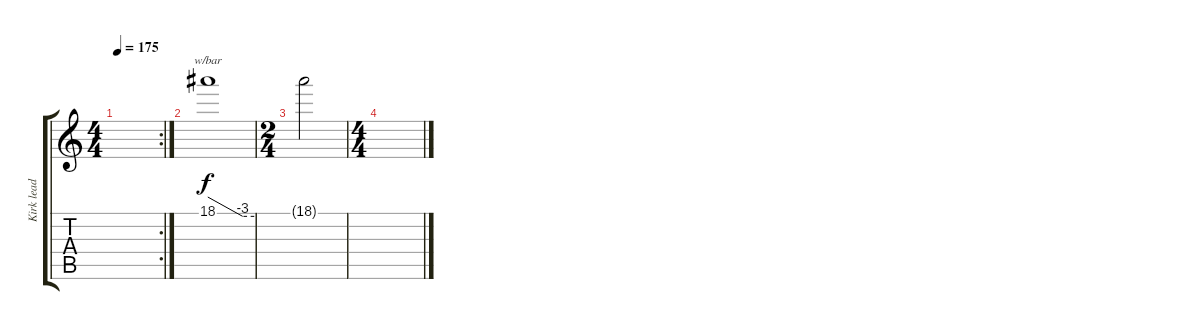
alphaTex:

\track ("Kirk lead" "Kirk lead") {instrument distortionguitar}
\staff {score tabs}
\tuning (E4 B3 G3 D3 A2 E2) {hide}
\rc 2
\ts (4 4)
\tempo 175
\clef g2
\ks c
|
18.1.1{tbe (custom default 0 0 45 -12 60 -12) volume 10 balance 8} |
\ts (2 4)
18.1{t}.2 |
\ts (4 4)
